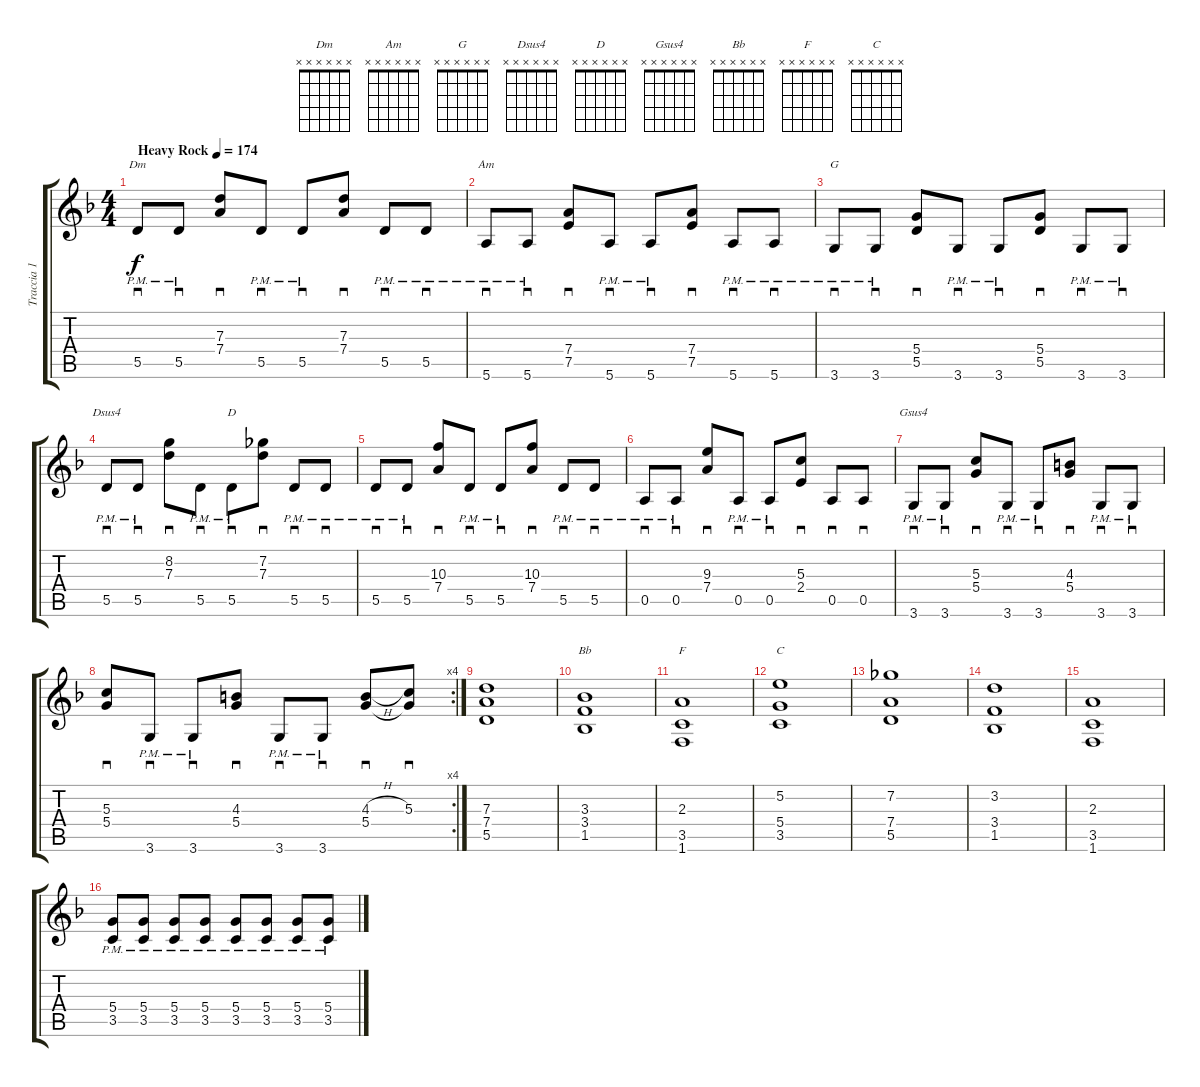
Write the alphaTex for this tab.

\track ("Traccia 1" "Traccia 1") {instrument distortionguitar}
\staff {score tabs}
\tuning (E4 B3 G3 D3 A2 E2) {hide}
\chord ("Dm" x x x x x x)
\chord ("Am" x x x x x x)
\chord ("G" x x x x x x)
\chord ("Dsus4" x x x x x x)
\chord ("D" x x x x x x)
\chord ("Gsus4" x x x x x x)
\chord ("Bb" x x x x x x)
\chord ("F" x x x x x x)
\chord ("C" x x x x x x)
\ts (4 4)
\tempo (174 "Heavy Rock")
\clef g2
\ks dminor
5.5{pm}.8{sd ch "Dm" dy f instrument distortionguitar} 5.5{pm}.8{sd} (7.3 7.4).8{sd} 5.5{pm}.8{sd} 5.5{pm}.8{sd} (7.3 7.4).8{sd} 5.5{pm}.8{sd} 5.5{pm}.8{sd} |
5.6{pm}.8{sd ch "Am"} 5.6{pm}.8{sd} (7.4 7.5).8{sd} 5.6{pm}.8{sd} 5.6{pm}.8{sd} (7.4 7.5).8{sd} 5.6{pm}.8{sd} 5.6{pm}.8{sd} |
3.6{pm}.8{sd ch "G"} 3.6{pm}.8{sd} (5.4 5.5).8{sd} 3.6{pm}.8{sd} 3.6{pm}.8{sd} (5.4 5.5).8{sd} 3.6{pm}.8{sd} 3.6{pm}.8{sd} |
5.5{pm}.8{sd ch "Dsus4"} 5.5{pm}.8{sd} (8.2 7.3).8{sd} 5.5{pm}.8{sd} 5.5{pm}.8{sd ch "D"} (7.2 7.3).8{sd} 5.5{pm}.8{sd} 5.5{pm}.8{sd} |
5.5{pm}.8{sd} 5.5{pm}.8{sd} (10.3 7.4).8{sd} 5.5{pm}.8{sd} 5.5{pm}.8{sd} (10.3 7.4).8{sd} 5.5{pm}.8{sd} 5.5{pm}.8{sd} |
0.5{pm}.8{sd} 0.5{pm}.8{sd} (9.3 7.4).8{sd} 0.5{pm}.8{sd} 0.5{pm}.8{sd} (5.3 2.4).8{sd} 0.5.8{sd} 0.5.8{sd} |
3.6{pm}.8{sd ch "Gsus4"} 3.6{pm}.8{sd} (5.3 5.4).8{sd} 3.6{pm}.8{sd} 3.6{pm}.8{sd} (4.3 5.4).8{sd} 3.6{pm}.8{sd} 3.6{pm}.8{sd} |
\rc 4
(5.3 5.4).8{sd} 3.6{pm}.8{sd} 3.6{pm}.8{sd} (4.3 5.4).8{sd} 3.6{pm}.8{sd} 3.6{pm}.8{sd} (4.3{h} 5.4).8{sd} (5.3 5.4{t}).8{sd} |
(7.3 7.4 5.5).1 |
(3.3 3.4 1.5).1{ch "Bb"} |
(2.3 3.5 1.6).1{ch "F"} |
(5.2 5.4 3.5).1{ch "C"} |
(7.2 7.4 5.5).1 |
(3.2 3.4 1.5).1 |
(2.3 3.5 1.6).1 |
(5.4{pm} 3.5{pm}).8 (5.4{pm} 3.5{pm}).8 (5.4{pm} 3.5{pm}).8 (5.4{pm} 3.5{pm}).8 (5.4{pm} 3.5{pm}).8 (5.4{pm} 3.5{pm}).8 (5.4{pm} 3.5{pm}).8 (5.4{pm} 3.5{pm}).8
